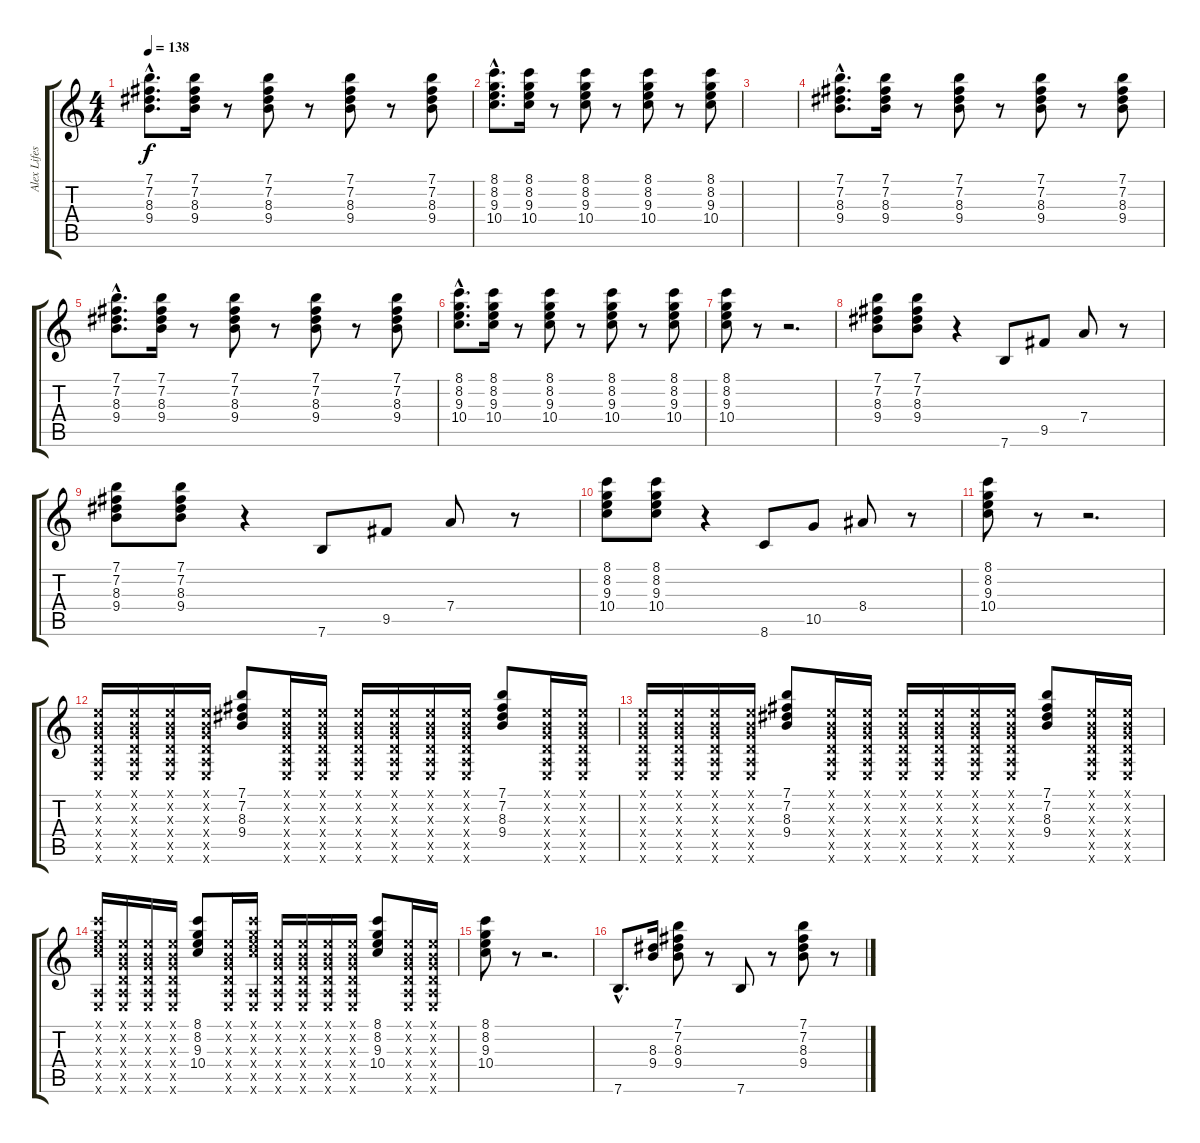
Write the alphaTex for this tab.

\track ("Alex Lifeson, Guitarra" "Alex Lifes") {instrument distortionguitar}
\staff {score tabs}
\tuning (E4 B3 G3 D3 A2 E2) {hide}
\ts (4 4)
\tempo 138
\clef g2
\ks c
(7.1{hac} 7.2{hac} 8.3{hac} 9.4{hac}).8{d dy f} (7.1 7.2 8.3 9.4).16 r.8 (7.1 7.2 8.3 9.4).8 r.8 (7.1 7.2 8.3 9.4).8 r.8 (7.1 7.2 8.3 9.4).8 |
(8.1{hac} 8.2{hac} 9.3{hac} 10.4{hac}).8{d} (8.1 8.2 9.3 10.4).16 r.8 (8.1 8.2 9.3 10.4).8 r.8 (8.1 8.2 9.3 10.4).8 r.8 (8.1 8.2 9.3 10.4).8 |
|
(7.1{hac} 7.2{hac} 8.3{hac} 9.4{hac}).8{d} (7.1 7.2 8.3 9.4).16 r.8 (7.1 7.2 8.3 9.4).8 r.8 (7.1 7.2 8.3 9.4).8 r.8 (7.1 7.2 8.3 9.4).8 |
(7.1{hac} 7.2{hac} 8.3{hac} 9.4{hac}).8{d} (7.1 7.2 8.3 9.4).16 r.8 (7.1 7.2 8.3 9.4).8 r.8 (7.1 7.2 8.3 9.4).8 r.8 (7.1 7.2 8.3 9.4).8 |
(8.1{hac} 8.2{hac} 9.3{hac} 10.4{hac}).8{d} (8.1 8.2 9.3 10.4).16 r.8 (8.1 8.2 9.3 10.4).8 r.8 (8.1 8.2 9.3 10.4).8 r.8 (8.1 8.2 9.3 10.4).8 |
(8.1 8.2 9.3 10.4).8 r.8 r.2{d} |
(7.1 7.2 8.3 9.4).8 (7.1 7.2 8.3 9.4).8 r.4 7.6.8 9.5.8 7.4.8 r.8 |
(7.1 7.2 8.3 9.4).8 (7.1 7.2 8.3 9.4).8 r.4 7.6.8 9.5.8 7.4.8 r.8 |
(8.1 8.2 9.3 10.4).8 (8.1 8.2 9.3 10.4).8 r.4 8.6.8 10.5.8 8.4.8 r.8 |
(8.1 8.2 9.3 10.4).8 r.8 r.2{d} |
(0.1{x} 0.2{x} 0.3{x} 0.4{x} 0.5{x} 0.6{x}).16 (0.1{x} 0.2{x} 0.3{x} 0.4{x} 0.5{x} 0.6{x}).16 (0.1{x} 0.2{x} 0.3{x} 0.4{x} 0.5{x} 0.6{x}).16 (0.1{x} 0.2{x} 0.3{x} 0.4{x} 0.5{x} 0.6{x}).16 (7.1 7.2 8.3 9.4).8 (0.1{x} 0.2{x} 0.3{x} 0.4{x} 0.5{x} 0.6{x}).16 (0.1{x} 0.2{x} 0.3{x} 0.4{x} 0.5{x} 0.6{x}).16 (0.1{x} 0.2{x} 0.3{x} 0.4{x} 0.5{x} 0.6{x}).16 (0.1{x} 0.2{x} 0.3{x} 0.4{x} 0.5{x} 0.6{x}).16 (0.1{x} 0.2{x} 0.3{x} 0.4{x} 0.5{x} 0.6{x}).16 (0.1{x} 0.2{x} 0.3{x} 0.4{x} 0.5{x} 0.6{x}).16 (7.1 7.2 8.3 9.4).8 (0.1{x} 0.2{x} 0.3{x} 0.4{x} 0.5{x} 0.6{x}).16 (0.1{x} 0.2{x} 0.3{x} 0.4{x} 0.5{x} 0.6{x}).16 |
(0.1{x} 0.2{x} 0.3{x} 0.4{x} 0.5{x} 0.6{x}).16 (0.1{x} 0.2{x} 0.3{x} 0.4{x} 0.5{x} 0.6{x}).16 (0.1{x} 0.2{x} 0.3{x} 0.4{x} 0.5{x} 0.6{x}).16 (0.1{x} 0.2{x} 0.3{x} 0.4{x} 0.5{x} 0.6{x}).16 (7.1 7.2 8.3 9.4).8 (0.1{x} 0.2{x} 0.3{x} 0.4{x} 0.5{x} 0.6{x}).16 (0.1{x} 0.2{x} 0.3{x} 0.4{x} 0.5{x} 0.6{x}).16 (0.1{x} 0.2{x} 0.3{x} 0.4{x} 0.5{x} 0.6{x}).16 (0.1{x} 0.2{x} 0.3{x} 0.4{x} 0.5{x} 0.6{x}).16 (0.1{x} 0.2{x} 0.3{x} 0.4{x} 0.5{x} 0.6{x}).16 (0.1{x} 0.2{x} 0.3{x} 0.4{x} 0.5{x} 0.6{x}).16 (7.1 7.2 8.3 9.4).8 (0.1{x} 0.2{x} 0.3{x} 0.4{x} 0.5{x} 0.6{x}).16 (0.1{x} 0.2{x} 0.3{x} 0.4{x} 0.5{x} 0.6{x}).16 |
(8.1{x} 8.2{x} 9.3{x} 10.4{x} 0.5{x} 0.6{x}).16 (0.1{x} 0.2{x} 0.3{x} 0.4{x} 0.5{x} 0.6{x}).16 (0.1{x} 0.2{x} 0.3{x} 0.4{x} 0.5{x} 0.6{x}).16 (0.1{x} 0.2{x} 0.3{x} 0.4{x} 0.5{x} 0.6{x}).16 (8.1 8.2 9.3 10.4).8 (0.1{x} 0.2{x} 0.3{x} 0.4{x} 0.5{x} 0.6{x}).16 (8.1{x} 8.2{x} 9.3{x} 10.4{x} 0.5{x} 0.6{x}).16 (0.1{x} 0.2{x} 0.3{x} 0.4{x} 0.5{x} 0.6{x}).16 (0.1{x} 0.2{x} 0.3{x} 0.4{x} 0.5{x} 0.6{x}).16 (0.1{x} 0.2{x} 0.3{x} 0.4{x} 0.5{x} 0.6{x}).16 (0.1{x} 0.2{x} 0.3{x} 0.4{x} 0.5{x} 0.6{x}).16 (8.1 8.2 9.3 10.4).8 (0.1{x} 0.2{x} 0.3{x} 0.4{x} 0.5{x} 0.6{x}).16 (0.1{x} 0.2{x} 0.3{x} 0.4{x} 0.5{x} 0.6{x}).16 |
(8.1 8.2 9.3 10.4).8 r.8 r.2{d} |
7.6{hac}.8{d} (8.3 9.4).16 (7.1 7.2 8.3 9.4).8 r.8 7.6.8 r.8 (7.1 7.2 8.3 9.4).8 r.8
